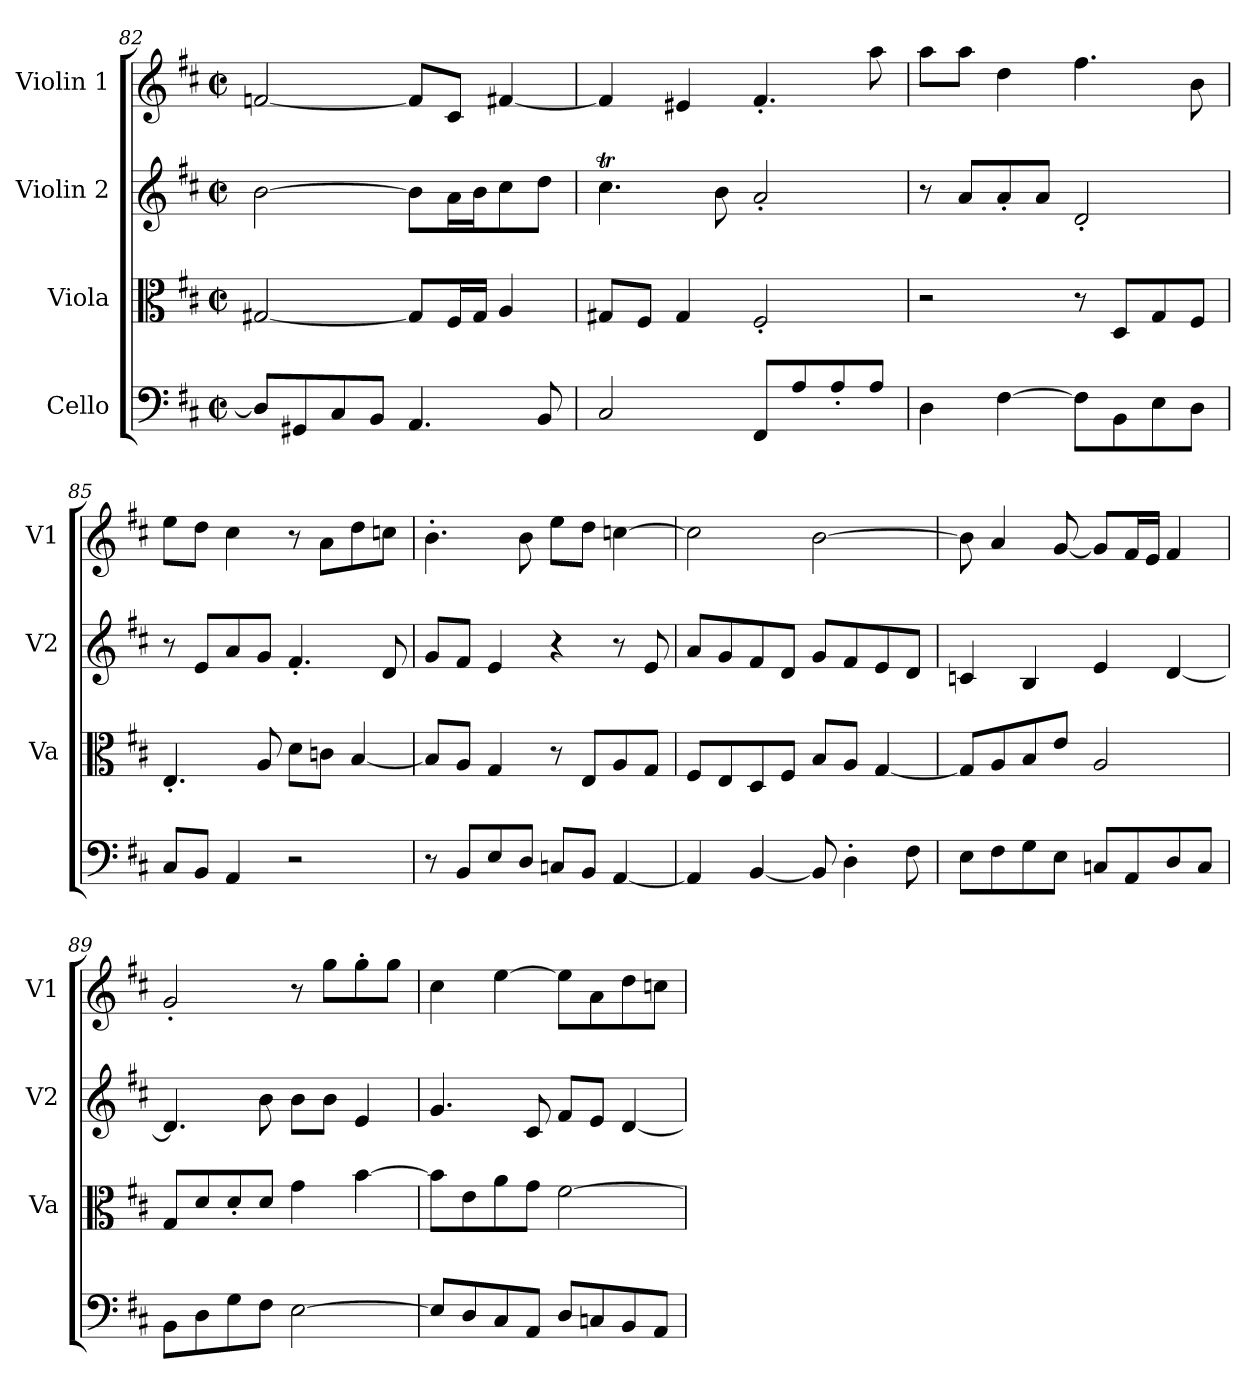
**kern	**kern	**kern	**kern
*part4	*part3	*part2	*part1
*staff4	*staff3	*staff2	*staff1
*I"Cello	*I"Viola	*I"Violin 2	*I"Violin 1
*	*I'Va	*I'V2	*I'V1
!!LO:LB:g=z
*clefF4	*clefC3	*clefG2	*clefG2
*k[f#c#]	*k[f#c#]	*k[f#c#]	*k[f#c#]
*M2/2	*M2/2	*M2/2	*M2/2
*met(c|)	*met(c|)	*met(c|)	*met(c|)
=82	=82	=82	=82
8D/L]	[2G#X/	[2b\	[2fn/
8GG#X/	.	.	.
8C#/	.	.	.
8BB/J	.	.	.
4.AA/	8G#/L]	8b\L]	8f/L]
.	16F#/L	16a\L	8c#/J
.	16G#/JJ	16b\J	.
.	4A/	8cc#\	[4f#X/
8BB/	.	8dd\J	.
=83	=83	=83	=83
2C#/	8G#X/L	4.cc#t\	4f#/]
.	8F#/J	.	.
.	4G#/	.	4e#X/
.	.	8b\	.
8FF#/L	2F#'/	2a'/	4.f#'/
8A/	.	.	.
8A'/	.	.	.
8A/J	.	.	8aa\
=84	=84	=84	=84
4D\	2r	8r	8aa\L
.	.	8a/L	8aa\J
[4F#\	.	8a'/	4dd\
.	.	8a/J	.
8F#\L]	8r	2d'/	4.ff#\
8BB\	8D/L	.	.
8E\	8G/	.	.
8D\J	8F#/J	.	8b\
=85	=85	=85	=85
8C#/L	4.E'/	8r	8ee\L
8BB/J	.	8e/L	8dd\J
4AA/	.	8a/	4cc#\
.	8A/	8g/J	.
2r	8d\L	4.f#'/	8r
.	8cn\J	.	8a\L
.	[4B/	.	8dd\
.	.	8d/	8ccn\J
=86	=86	=86	=86
8r	8B/L]	8g/L	4.b'\
8BB/L	8A/J	8f#/J	.
8E/	4G/	4e/	.
8D/J	.	.	8b\
8Cn/L	8r	4r	8ee\L
8BB/J	8E/L	.	8dd\J
[4AA/	8A/	8r	[4ccn\
.	8G/J	8e/	.
!!LO:LB:g=z
=87	=87	=87	=87
4AA/]	8F#/L	8a/L	2cc\]
.	8E/	8g/	.
[4BB/	8D/	8f#/	.
.	8F#/J	8d/J	.
8BB/]	8B/L	8g/L	[2b\
4D'\	8A/J	8f#/	.
.	[4G/	8e/	.
8F#\	.	8d/J	.
=88	=88	=88	=88
8E\L	8G/L]	4cn/	8b\]
8F#\	8A/	.	4a/
8G\	8B/	4B/	.
8E\J	8e/J	.	[8g/
8Cn/L	2A/	4e/	8g/L]
8AA/	.	.	16f#/L
.	.	.	16e/JJ
8D/	.	[4d/	4f#/
8C/J	.	.	.
=89	=89	=89	=89
8BB\L	8G/L	4.d/]	2g'/
8D\	8d/	.	.
8G\	8d'/	.	.
8F#\J	8d/J	8b\	.
[2E\	4g\	8b\L	8r
.	.	8b\J	8gg\L
.	[4b\	4e/	8gg'\
.	.	.	8gg\J
=90	=90	=90	=90
8E/L]	8b\L]	4.g/	4cc#\
8D/	8e\	.	.
8C#/	8a\	.	[4ee\
8AA/J	8g\J	8c#/	.
8D/L	[2f#\	8f#/L	8ee\L]
8Cn/	.	8e/J	8a\
8BB/	.	[4d/	8dd\
8AA/J	.	.	8ccn\J
=	=	=	=
*-	*-	*-	*-
